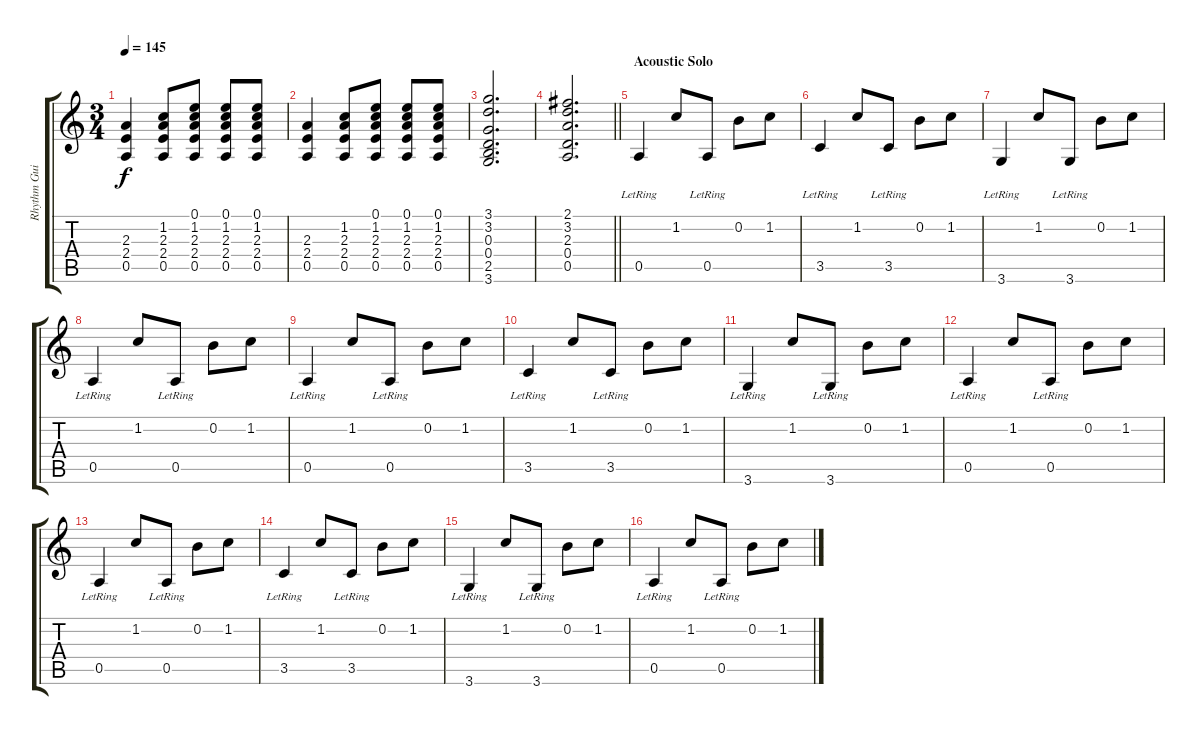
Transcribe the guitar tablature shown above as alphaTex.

\track ("Rhythm Guitar" "Rhythm Gui") {instrument acousticguitarsteel}
\staff {score tabs}
\tuning (E4 B3 G3 D3 A2 E2) {hide}
\ts (3 4)
\tempo 145
\clef g2
\ks c
(2.3 2.4 0.5).4{dy f} (1.2 2.3 2.4 0.5).8 (0.1 1.2 2.3 2.4 0.5).8 (0.1 1.2 2.3 2.4 0.5).8 (0.1 1.2 2.3 2.4 0.5).8 |
(2.3 2.4 0.5).4 (1.2 2.3 2.4 0.5).8 (0.1 1.2 2.3 2.4 0.5).8 (0.1 1.2 2.3 2.4 0.5).8 (0.1 1.2 2.3 2.4 0.5).8 |
(3.1 3.2 0.3 0.4 2.5 3.6).2{d} |
\barLineRight lightlight
(2.1 3.2 2.3 0.4 0.5).2{d} |
\section ("" "Acoustic Solo")
0.5{lr}.4 1.2.8 0.5{lr}.8 0.2.8 1.2.8 |
3.5{lr}.4 1.2.8 3.5{lr}.8 0.2.8 1.2.8 |
3.6{lr}.4 1.2.8 3.6{lr}.8 0.2.8 1.2.8 |
0.5{lr}.4 1.2.8 0.5{lr}.8 0.2.8 1.2.8 |
0.5{lr}.4 1.2.8 0.5{lr}.8 0.2.8 1.2.8 |
3.5{lr}.4 1.2.8 3.5{lr}.8 0.2.8 1.2.8 |
3.6{lr}.4 1.2.8 3.6{lr}.8 0.2.8 1.2.8 |
0.5{lr}.4 1.2.8 0.5{lr}.8 0.2.8 1.2.8 |
0.5{lr}.4 1.2.8 0.5{lr}.8 0.2.8 1.2.8 |
3.5{lr}.4 1.2.8 3.5{lr}.8 0.2.8 1.2.8 |
3.6{lr}.4 1.2.8 3.6{lr}.8 0.2.8 1.2.8 |
0.5{lr}.4 1.2.8 0.5{lr}.8 0.2.8 1.2.8
